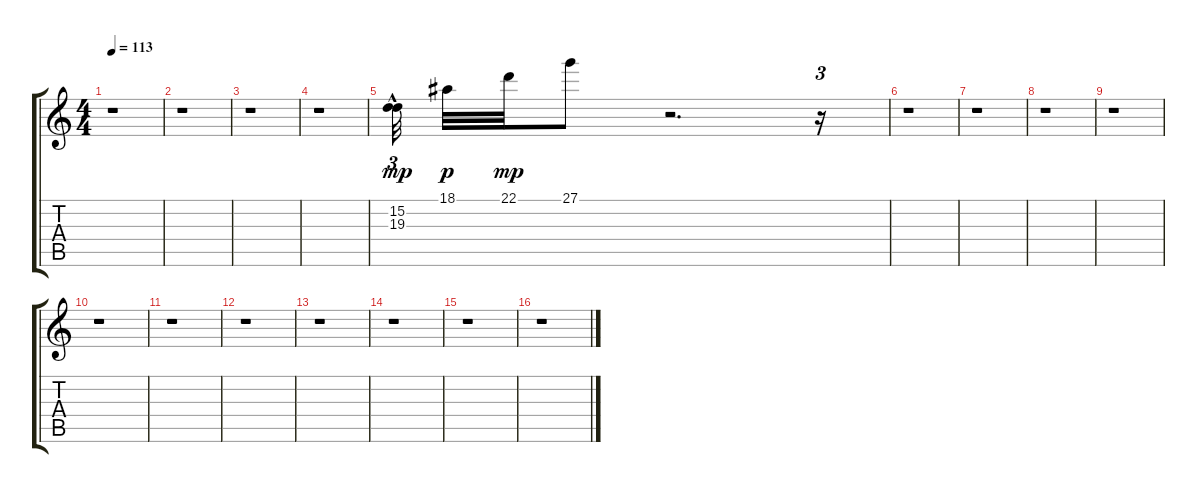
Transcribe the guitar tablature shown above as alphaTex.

\track "" {instrument fx3crystal}
\staff {score tabs}
\tuning (E4 B3 G3 D3 A2 E2) {hide}
\ts (4 4)
\tempo 113
\clef g2
\ks c
r.1{dy mp} |
r.1 |
r.1 |
r.1 |
(15.2{hac} 19.3{hac}).32{tu (3 2)} 18.1.32{dy p} 22.1.32{dy mp} 27.1.8 r.2{d} r.16{tu (3 2)} |
r.1 |
r.1 |
r.1 |
r.1 |
r.1 |
r.1 |
r.1 |
r.1 |
r.1 |
r.1 |
r.1
